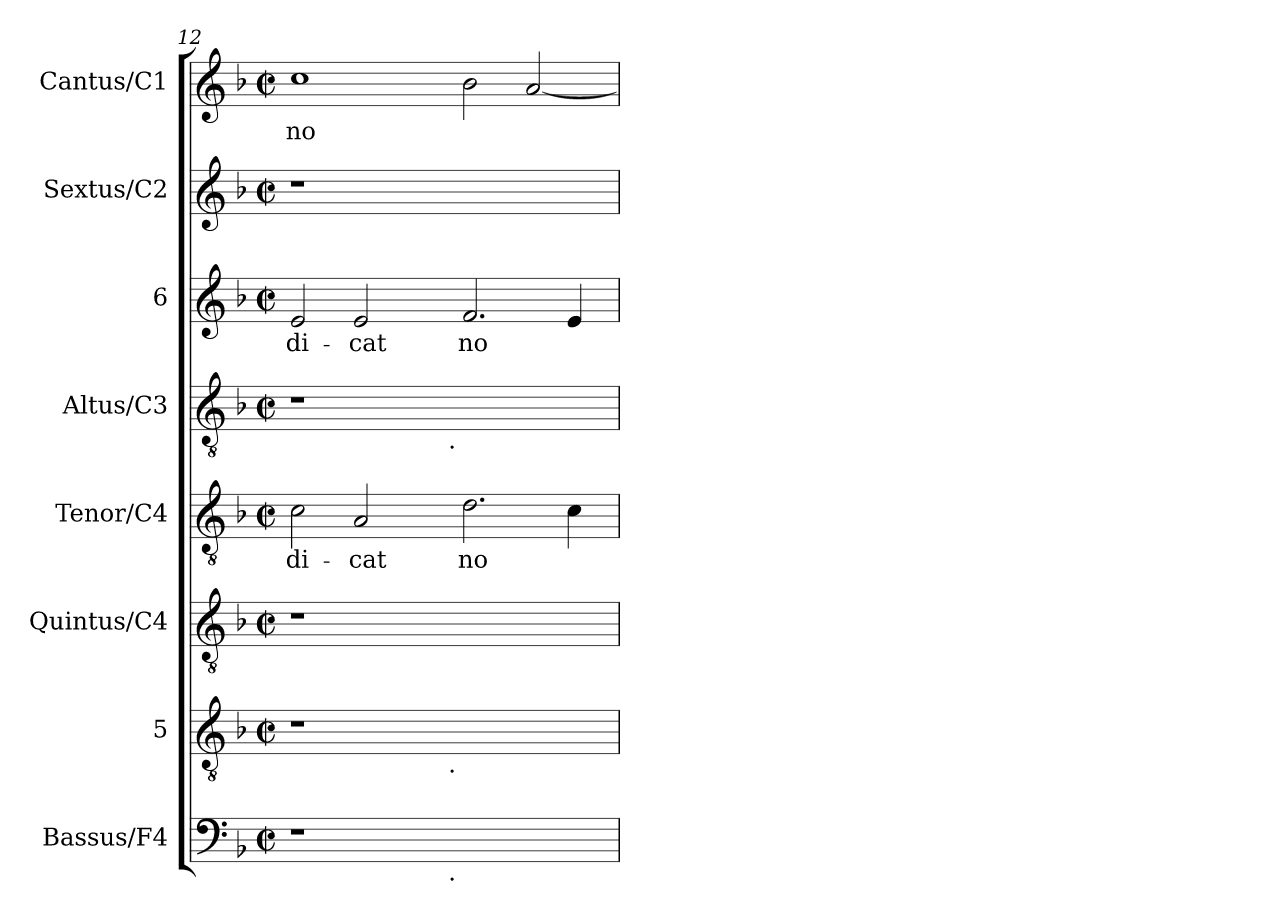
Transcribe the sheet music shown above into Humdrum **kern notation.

**kern	**kern	**kern	**kern	**text	**kern	**kern	**text	**kern	**kern	**text
*part8	*part7	*part6	*part5	*part5	*part4	*part3	*part3	*part2	*part1	*part1
*staff8	*staff7	*staff6	*staff5	*staff5	*staff4	*staff3	*staff3	*staff2	*staff1	*staff1
*I"Bassus/F4	*I"5	*I"Quintus/C4	*I"Tenor/C4	*	*I"Altus/C3	*I"6	*	*I"Sextus/C2	*I"Cantus/C1	*
*I'B	*	*	*I'T	*	*I'A	*	*	*	*I'C	*
*clefF4	*clefGv2	*clefGv2	*clefGv2	*	*clefGv2	*clefG2	*	*clefG2	*clefG2	*
*k[b-]	*k[b-]	*k[b-]	*k[b-]	*	*k[b-]	*k[b-]	*	*k[b-]	*k[b-]	*
*F:	*F:	*F:	*F:	*	*F:	*F:	*	*F:	*F:	*
*M2/2	*M2/2	*M2/2	*M2/2	*	*M2/2	*M2/2	*	*M2/2	*M2/2	*
*met(c|)	*met(c|)	*met(c|)	*met(c|)	*	*met(c|)	*met(c|)	*	*met(c|)	*met(c|)	*
=12	=12	=12	=12	=12	=12	=12	=12	=12	=12	=12
!	!	!	!	!LO:LY:b:cj	!	!	!LO:LY:b:cj	!	!	!LO:LY:b:cj
*^	*^	*	*	*	*^	*	*	*	*	*
1r	2ryy	1r	2ryy	1r	2c\	-di-	1r	2ryy	2e/	-di-	1r	1cc	no-
!	!	!	!	!	!	!LO:LY:b:cj	!	!	!	!LO:LY:b:cj	!	!	!
.	4ryy	.	4ryy	.	2A/	-cat	.	4ryy	2e/	-cat	.	.	.
.	8ryy	.	8ryy	.	.	.	.	8ryy	.	.	.	.	.
.	16ryy	.	16ryy	.	.	.	.	16ryy	.	.	.	.	.
.	64ryy	.	64ryy	.	.	.	.	64ryy	.	.	.	.	.
!	!	!	!	!	!	!	!	!LO:TX:b:t=.	!	!	!	!	!
!	!	!	!LO:TX:b:t=.	!	!	!	!	!	!	!	!	!	!
!	!LO:TX:b:t=.	!	!	!	!	!	!	!	!	!	!	!	!
.	1ryy	.	1ryy	.	.	.	.	1ryy	.	.	.	.	.
!	!	!	!	!	!	!LO:LY:b:cj	!	!	!	!LO:LY:b:cj	!	!	!LO:LY:b:cj
1ryy	.	1ryy	.	1ryy	2.d\	no-	1ryy	.	2.f/	no-	1ryy	2b-\	--
!	!	!	!	!	!	!	!	!	!	!	!	!	!LO:LY:b:cj
.	.	.	.	.	.	.	.	.	.	.	.	[<2a/	--
!	!	!	!	!	!	!LO:LY:b:cj	!	!	!	!LO:LY:b:cj	!	!	!
.	.	.	.	.	4c\	--	.	.	4e/	--	.	.	.
.	32.ryy	.	32.ryy	.	.	.	.	32.ryy	.	.	.	.	.
*v	*v	*	*	*	*	*	*v	*v	*	*	*	*	*
*	*v	*v	*	*	*	*	*	*	*	*	*
=	=	=	=	=	=	=	=	=	=	=
*-	*-	*-	*-	*-	*-	*-	*-	*-	*-	*-
